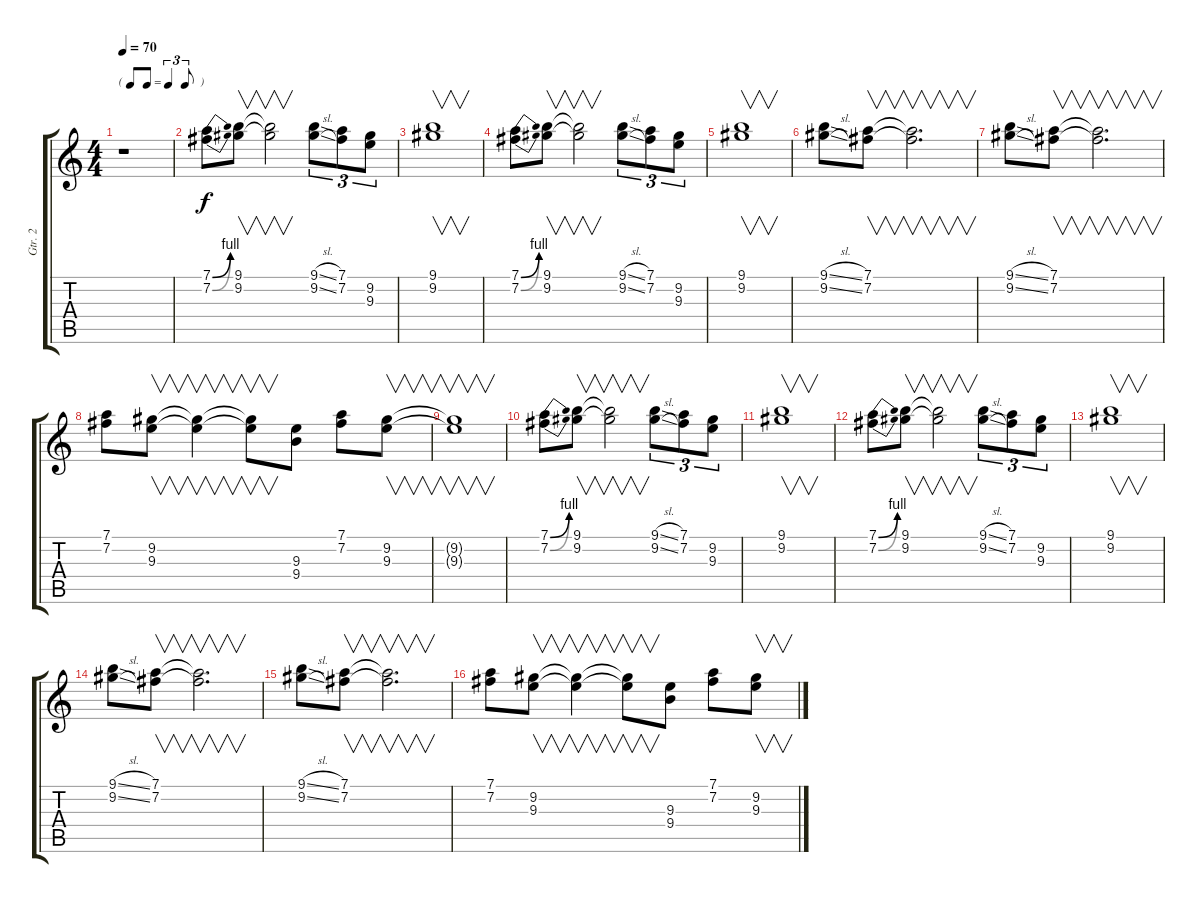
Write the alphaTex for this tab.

\track ("Gtr. 2" "Gtr. 2") {instrument acousticguitarnylon}
\staff {score tabs}
\tuning (D4 B3 G3 D3 G2 D2) {hide}
\ts (4 4)
\tf triplet8th
\tempo 70
\clef g2
\ks c
r.1{dy f} |
(7.1{be (bend 0 0 60 4)} 7.2{be (bend 0 0 60 4)}).8 (9.1 9.2).8{v} (9.1{t} 9.2{t}).2{v} (9.1{sl} 9.2{sl}).8{tu (3 2)} (7.1 7.2).8{tu (3 2)} (9.2 9.3).8{tu (3 2)} |
(9.1 9.2).1{v} |
(7.1{be (bend 0 0 60 4)} 7.2{be (bend 0 0 60 4)}).8 (9.1 9.2).8{v} (9.1{t} 9.2{t}).2{v} (9.1{sl} 9.2{sl}).8{tu (3 2)} (7.1 7.2).8{tu (3 2)} (9.2 9.3).8{tu (3 2)} |
(9.1 9.2).1{v} |
(9.1{sl} 9.2{sl}).8 (7.1 7.2).8{v} (7.1{t} 7.2{t}).2{v d} |
(9.1{sl} 9.2{sl}).8 (7.1 7.2).8{v} (7.1{t} 7.2{t}).2{v d} |
(7.1 7.2).8 (9.2 9.3).8{v} (9.2{t} 9.3{t}).4{v} (9.2{t} 9.3{t}).8{v} (9.3 9.4).8 (7.1 7.2).8 (9.2 9.3).8{v} |
(9.2{t} 9.3{t}).1{v} |
(7.1{be (bend 0 0 60 4)} 7.2{be (bend 0 0 60 4)}).8 (9.1 9.2).8{v} (9.1{t} 9.2{t}).2{v} (9.1{sl} 9.2{sl}).8{tu (3 2)} (7.1 7.2).8{tu (3 2)} (9.2 9.3).8{tu (3 2)} |
(9.1 9.2).1{v} |
(7.1{be (bend 0 0 60 4)} 7.2{be (bend 0 0 60 4)}).8 (9.1 9.2).8{v} (9.1{t} 9.2{t}).2{v} (9.1{sl} 9.2{sl}).8{tu (3 2)} (7.1 7.2).8{tu (3 2)} (9.2 9.3).8{tu (3 2)} |
(9.1 9.2).1{v} |
(9.1{sl} 9.2{sl}).8 (7.1 7.2).8{v} (7.1{t} 7.2{t}).2{v d} |
(9.1{sl} 9.2{sl}).8 (7.1 7.2).8{v} (7.1{t} 7.2{t}).2{v d} |
(7.1 7.2).8 (9.2 9.3).8{v} (9.2{t} 9.3{t}).4{v} (9.2{t} 9.3{t}).8{v} (9.3 9.4).8 (7.1 7.2).8 (9.2 9.3).8{v}
